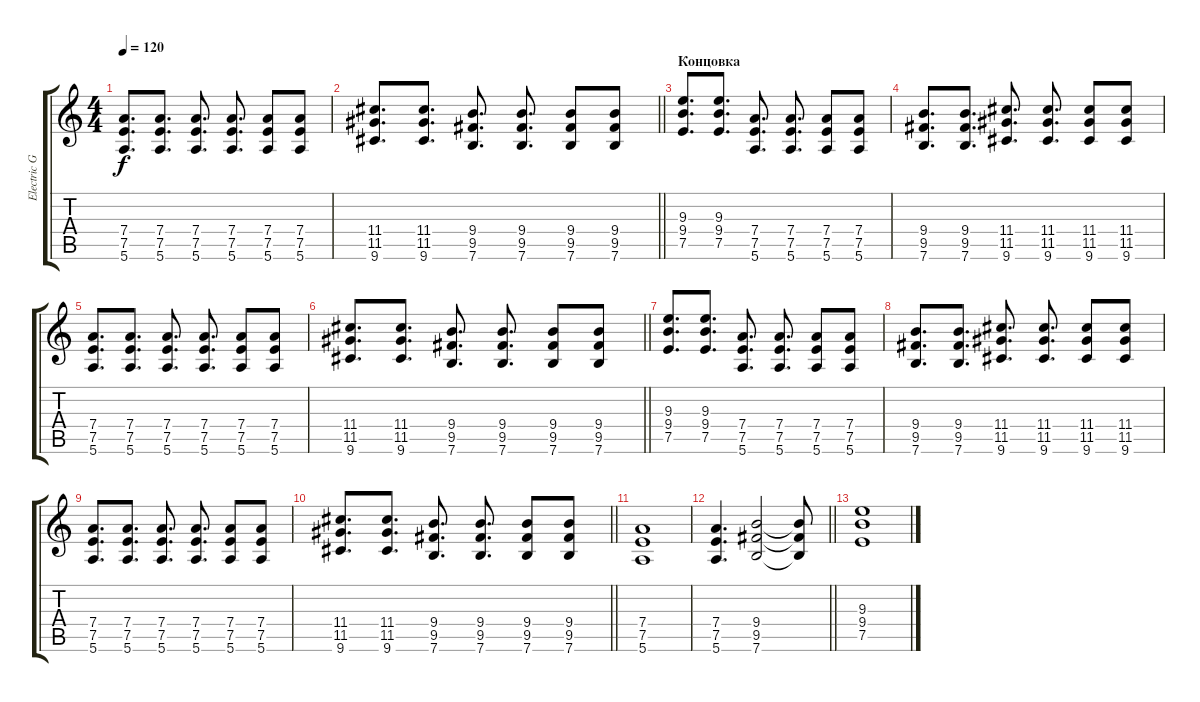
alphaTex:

\track ("Electric Guitar" "Electric G") {instrument distortionguitar}
\staff {score tabs}
\tuning (E4 B3 G3 D3 A2 E2) {hide}
\ts (4 4)
\tempo 120
\clef g2
\ks c
(7.4 7.5 5.6).8{d dy f} (7.4 7.5 5.6).8{d} (7.4 7.5 5.6).8{d} (7.4 7.5 5.6).8{d} (7.4 7.5 5.6).8 (7.4 7.5 5.6).8 |
\barLineRight lightlight
(11.4 11.5 9.6).8{d} (11.4 11.5 9.6).8{d} (9.4 9.5 7.6).8{d} (9.4 9.5 7.6).8{d} (9.4 9.5 7.6).8 (9.4 9.5 7.6).8 |
\section ("" "Концовка")
(9.3 9.4 7.5).8{d} (9.3 9.4 7.5).8{d} (7.4 7.5 5.6).8{d} (7.4 7.5 5.6).8{d} (7.4 7.5 5.6).8 (7.4 7.5 5.6).8 |
(9.4 9.5 7.6).8{d} (9.4 9.5 7.6).8{d} (11.4 11.5 9.6).8{d} (11.4 11.5 9.6).8{d} (11.4 11.5 9.6).8 (11.4 11.5 9.6).8 |
(7.4 7.5 5.6).8{d} (7.4 7.5 5.6).8{d} (7.4 7.5 5.6).8{d} (7.4 7.5 5.6).8{d} (7.4 7.5 5.6).8 (7.4 7.5 5.6).8 |
\barLineRight lightlight
(11.4 11.5 9.6).8{d} (11.4 11.5 9.6).8{d} (9.4 9.5 7.6).8{d} (9.4 9.5 7.6).8{d} (9.4 9.5 7.6).8 (9.4 9.5 7.6).8 |
(9.3 9.4 7.5).8{d} (9.3 9.4 7.5).8{d} (7.4 7.5 5.6).8{d} (7.4 7.5 5.6).8{d} (7.4 7.5 5.6).8 (7.4 7.5 5.6).8 |
(9.4 9.5 7.6).8{d} (9.4 9.5 7.6).8{d} (11.4 11.5 9.6).8{d} (11.4 11.5 9.6).8{d} (11.4 11.5 9.6).8 (11.4 11.5 9.6).8 |
(7.4 7.5 5.6).8{d} (7.4 7.5 5.6).8{d} (7.4 7.5 5.6).8{d} (7.4 7.5 5.6).8{d} (7.4 7.5 5.6).8 (7.4 7.5 5.6).8 |
\barLineRight lightlight
(11.4 11.5 9.6).8{d} (11.4 11.5 9.6).8{d} (9.4 9.5 7.6).8{d} (9.4 9.5 7.6).8{d} (9.4 9.5 7.6).8 (9.4 9.5 7.6).8 |
(7.4 7.5 5.6).1 |
\barLineRight lightlight
(7.4 7.5 5.6).4{d} (9.4 9.5 7.6).2 (9.4{t} 9.5{t} 7.6{t}).8 |
(9.3 9.4 7.5).1
